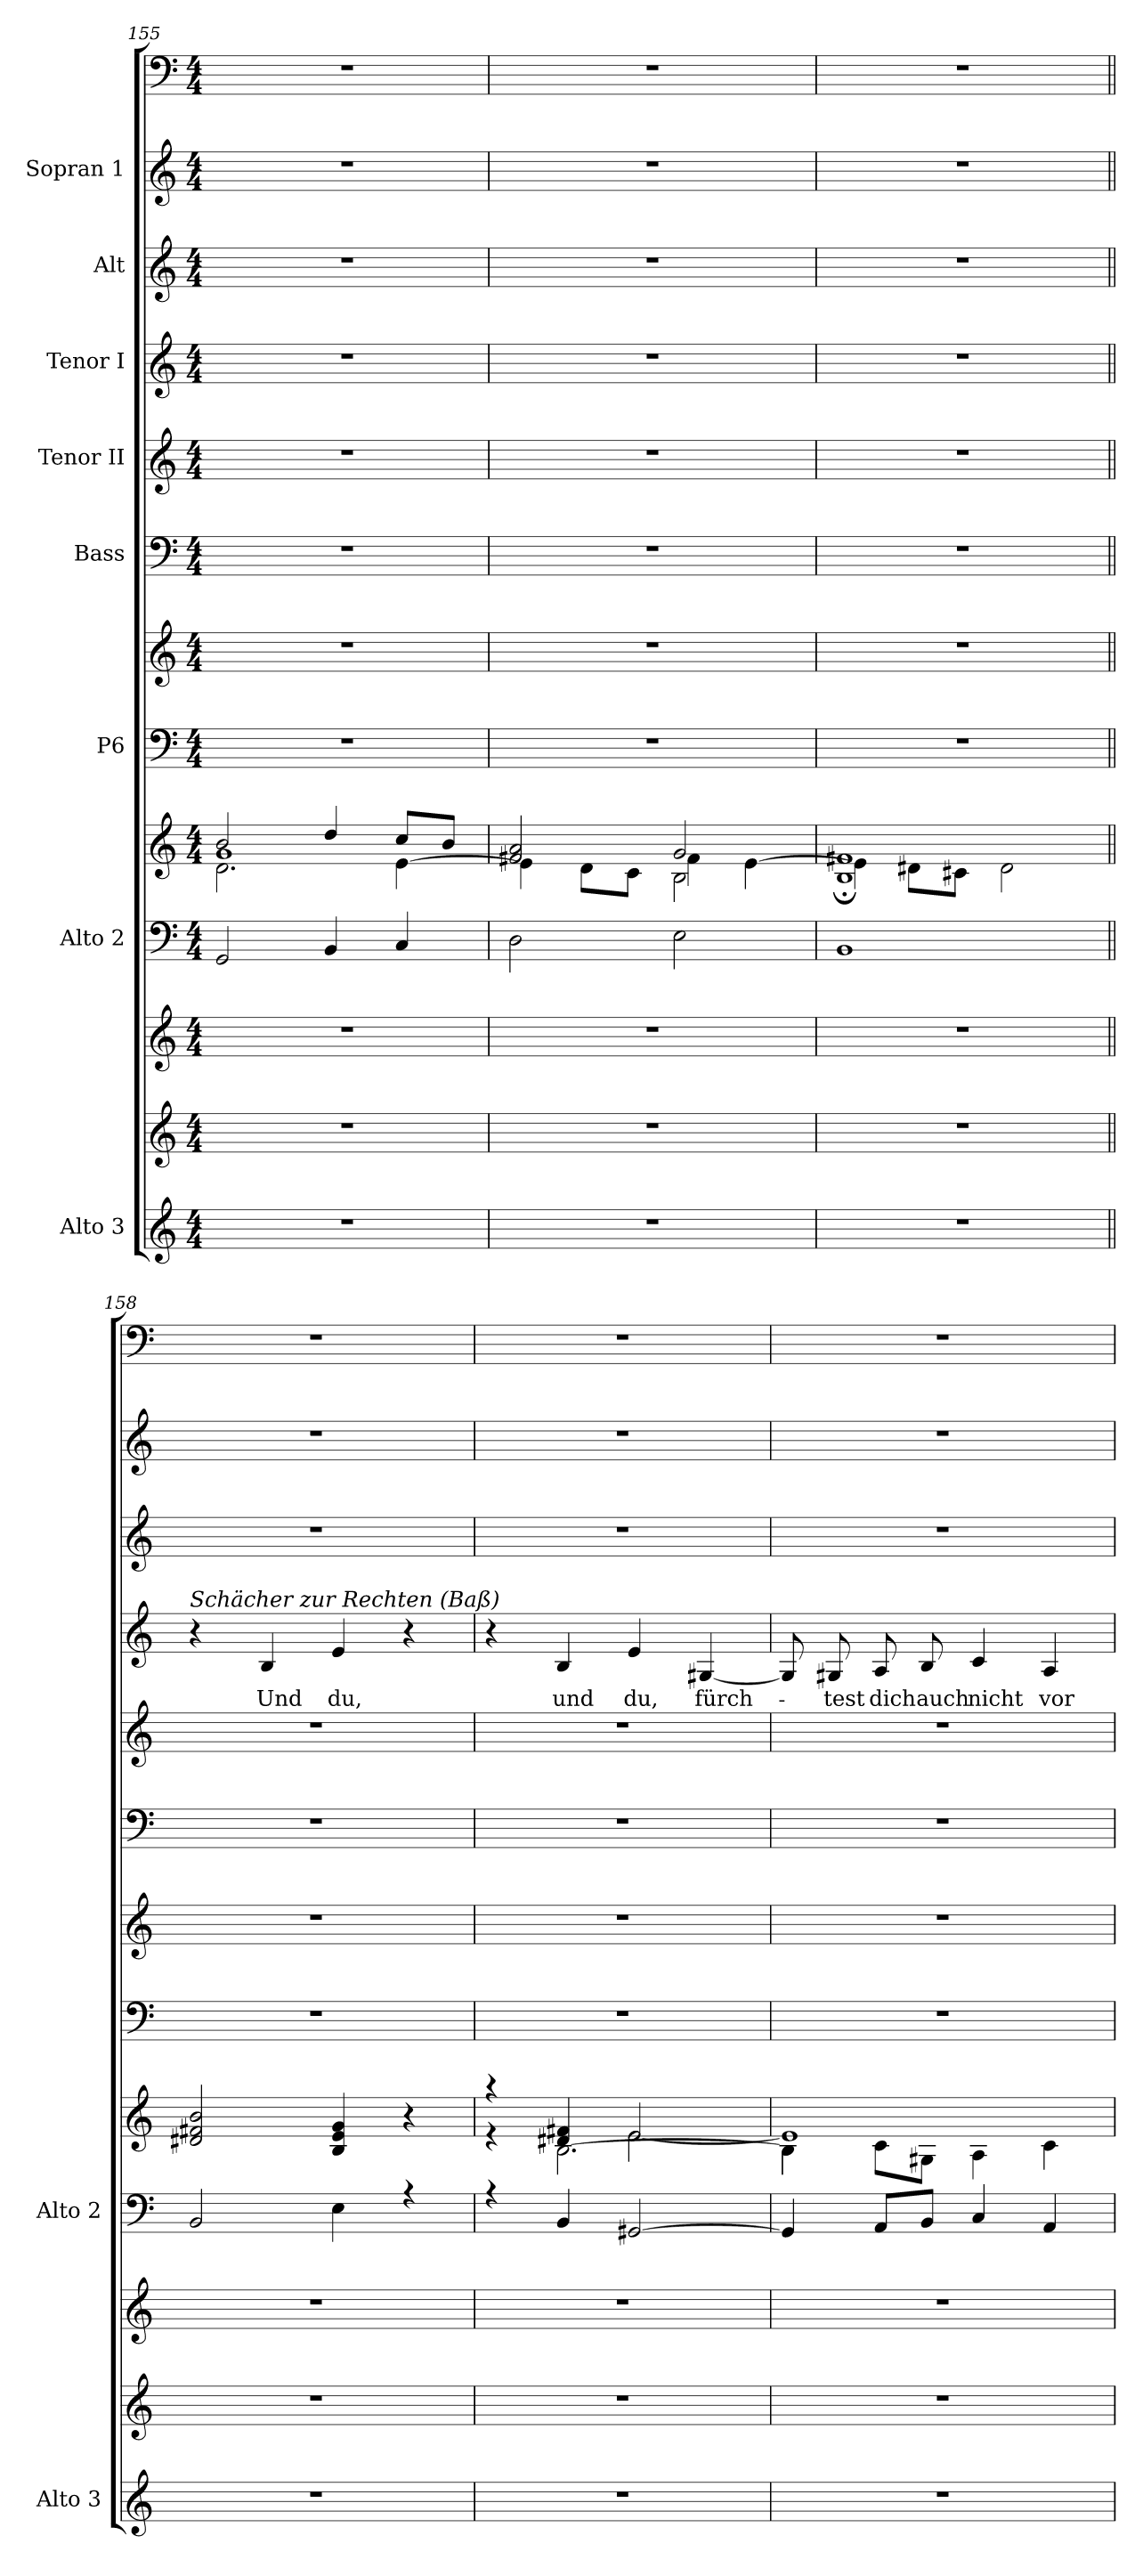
**kern	**kern	**kern	**kern	**kern	**kern	**kern	**kern	**kern	**kern	**text	**kern	**kern	**kern
*part11	*part10	*part9	*part8	*part8	*part7	*part7	*part6	*part5	*part4	*part4	*part3	*part2	*part1
*staff13	*staff12	*staff11	*staff10	*staff9	*staff8	*staff7	*staff6	*staff5	*staff4	*staff4	*staff3	*staff2	*staff1
*I"Alto 3	*	*	*I"Alto 2	*	*I"P6	*	*I"Bass	*I"Tenor II	*I"Tenor I	*	*I"Alt	*I"Sopran 1	*
*I'Alto 3	*	*	*I'Alto 2	*	*	*	*	*	*	*	*	*	*
*clefG2	*clefG2	*clefG2	*clefF4	*clefG2	*clefF4	*clefG2	*clefF4	*clefG2	*clefG2	*	*clefG2	*clefG2	*clefF4
*	*ITrd7c12	*ITrd7c12	*	*	*	*	*	*ITrd7c12	*ITrd7c12	*	*	*	*
*k[]	*k[]	*k[]	*k[]	*k[]	*k[]	*k[]	*k[]	*k[]	*k[]	*	*k[]	*k[]	*k[]
*C:	*C:	*C:	*C:	*C:	*C:	*C:	*C:	*C:	*C:	*	*C:	*C:	*C:
*M4/4	*M4/4	*M4/4	*M4/4	*M4/4	*M4/4	*M4/4	*M4/4	*M4/4	*M4/4	*	*M4/4	*M4/4	*M4/4
=155	=155	=155	=155	=155	=155	=155	=155	=155	=155	=155	=155	=155	=155
*	*	*	*^	*^	*	*	*	*	*	*	*	*	*
*	*	*	*	*	*	*^	*	*	*	*	*	*	*	*	*
1r	1r	1r	2GG/	1ryy	2b/	1g	2.d\	1r	1r	1r	1r	1r	.	1r	1r	1r
.	.	.	4BB/	.	4dd/	.	.	.	.	.	.	.	.	.	.	.
.	.	.	4C/	.	8cc/L	.	[<4e\	.	.	.	.	.	.	.	.	.
.	.	.	.	.	8b/J	.	.	.	.	.	.	.	.	.	.	.
=156	=156	=156	=156	=156	=156	=156	=156	=156	=156	=156	=156	=156	=156	=156	=156	=156
1r	1r	1r	2D\	1ryy	2ryy	2f#X/ 2a/	4e\]	1r	1r	1r	1r	1r	.	1r	1r	1r
.	.	.	.	.	.	.	8d\L	.	.	.	.	.	.	.	.	.
.	.	.	.	.	.	.	8c\J	.	.	.	.	.	.	.	.	.
.	.	.	2E\	.	2B\	2g/	4f#i\	.	.	.	.	.	.	.	.	.
.	.	.	.	.	.	.	[<4e\	.	.	.	.	.	.	.	.	.
=157	=157	=157	=157	=157	=157	=157	=157	=157	=157	=157	=157	=157	=157	=157	=157	=157
1r	1r	1r	1BB	1ryy	1ryy	1B;< 1f#X;<	4e\]	1r	1r	1r	1r	1r	.	1r	1r	1r
.	.	.	.	.	.	.	8d#X\L	.	.	.	.	.	.	.	.	.
.	.	.	.	.	.	.	8c#X\J	.	.	.	.	.	.	.	.	.
.	.	.	.	.	.	.	2d#\	.	.	.	.	.	.	.	.	.
!!LO:LB:g=z
=158||	=158||	=158||	=158||	=158||	=158||	=158||	=158||	=158||	=158||	=158||	=158||	=158||	=158||	=158||	=158||	=158||
!	!	!	!	!	!	!	!	!	!	!	!	!LO:TX:a:i:t=Schächer zur Rechten (Baß)	!	!	!	!
1r	1r	1r	2BB/	1ryy	1ryy	1ryy	2d#X/ 2f#X/ 2b/	1r	1r	1r	1r	4r	.	1r	1r	1r
!	!	!	!	!	!	!	!	!	!	!	!	!	!LO:LY:b	!	!	!
.	.	.	.	.	.	.	.	.	.	.	.	4BB/	Und	.	.	.
!	!	!	!	!	!	!	!	!	!	!	!	!	!LO:LY:b	!	!	!
.	.	.	4E\	.	.	.	4B/ 4e/ 4g/	.	.	.	.	4E/	du,	.	.	.
.	.	.	4r	.	.	.	4r	.	.	.	.	4r	.	.	.	.
=159	=159	=159	=159	=159	=159	=159	=159	=159	=159	=159	=159	=159	=159	=159	=159	=159
1r	1r	1r	4r	1ryy	4raa	2ryy	4r	1r	1r	1r	1r	4r	.	1r	1r	1r
!	!	!	!	!	!	!	!	!	!	!	!	!	!LO:LY:b	!	!	!
.	.	.	4BB/	.	[<2.B\	.	4d#X/ 4f#X/	.	.	.	.	4BB/	und	.	.	.
!	!	!	!	!	!	!	!	!	!	!	!	!	!LO:LY:b	!	!	!
.	.	.	[<2GG#X/	.	.	[>2e/	2e\	.	.	.	.	4E/	du,	.	.	.
!	!	!	!	!	!	!	!	!	!	!	!	!	!LO:LY:b	!	!	!
.	.	.	.	.	.	.	.	.	.	.	.	[<4GG#X/	fürch-	.	.	.
=160	=160	=160	=160	=160	=160	=160	=160	=160	=160	=160	=160	=160	=160	=160	=160	=160
1r	1r	1r	4GG#/]	1ryy	4B\]	1e]	4B\	1r	1r	1r	1r	8GG#/]	.	1r	1r	1r
!	!	!	!	!	!	!	!	!	!	!	!	!	!LO:LY:b	!	!	!
.	.	.	.	.	.	.	.	.	.	.	.	8GG#X/	-test	.	.	.
!	!	!	!	!	!	!	!	!	!	!	!	!	!LO:LY:b	!	!	!
.	.	.	8AA/L	.	2.ryy	.	8c\L	.	.	.	.	8AA/	dich	.	.	.
!	!	!	!	!	!	!	!	!	!	!	!	!	!LO:LY:b	!	!	!
.	.	.	8BB/J	.	.	.	8G#X\J	.	.	.	.	8BB/	auch	.	.	.
!	!	!	!	!	!	!	!	!	!	!	!	!	!LO:LY:b	!	!	!
.	.	.	4C/	.	.	.	4A\	.	.	.	.	4C/	nicht	.	.	.
!	!	!	!	!	!	!	!	!	!	!	!	!	!LO:LY:b	!	!	!
.	.	.	4AA/	.	.	.	4c\	.	.	.	.	4AA/	vor	.	.	.
*	*	*	*v	*v	*	*	*	*	*	*	*	*	*	*	*	*
*	*	*	*	*v	*v	*v	*	*	*	*	*	*	*	*	*
=	=	=	=	=	=	=	=	=	=	=	=	=	=
*-	*-	*-	*-	*-	*-	*-	*-	*-	*-	*-	*-	*-	*-
